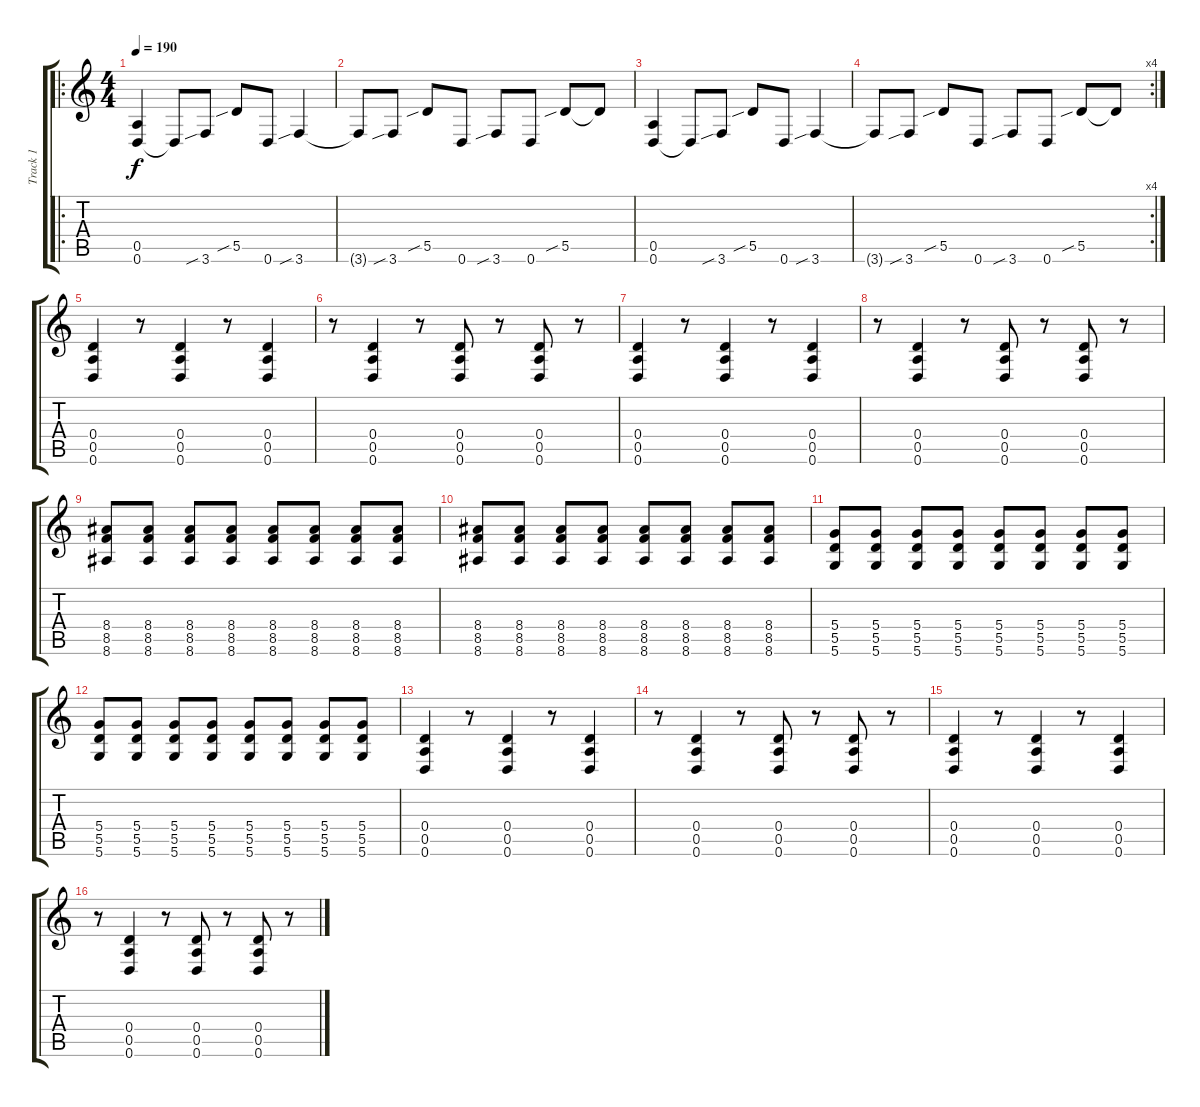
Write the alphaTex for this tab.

\track ("Track 1" "Track 1") {instrument overdrivenguitar}
\staff {score tabs}
\tuning (E4 B3 G3 D3 A2 D2) {hide}
\ro
\ts (4 4)
\tempo 190
\clef g2
\ks c
(0.5 0.6).4{dy f} 0.6{t}.8 3.6{sib}.8 5.5{sib}.8 0.6.8 3.6{sib}.4 |
3.6{t}.8 3.6{sib}.8 5.5{sib}.8 0.6.8 3.6{sib}.8 0.6.8 5.5{sib}.8 5.5{t}.8 |
(0.5 0.6).4 0.6{t}.8 3.6{sib}.8 5.5{sib}.8 0.6.8 3.6{sib}.4 |
\rc 4
3.6{t}.8 3.6{sib}.8 5.5{sib}.8 0.6.8 3.6{sib}.8 0.6.8 5.5{sib}.8 5.5{t}.8 |
(0.4 0.5 0.6).4 r.8 (0.4 0.5 0.6).4 r.8 (0.4 0.5 0.6).4 |
r.8 (0.4 0.5 0.6).4 r.8 (0.4 0.5 0.6).8 r.8 (0.4 0.5 0.6).8 r.8 |
(0.4 0.5 0.6).4 r.8 (0.4 0.5 0.6).4 r.8 (0.4 0.5 0.6).4 |
r.8 (0.4 0.5 0.6).4 r.8 (0.4 0.5 0.6).8 r.8 (0.4 0.5 0.6).8 r.8 |
(8.4 8.5 8.6).8 (8.4 8.5 8.6).8 (8.4 8.5 8.6).8 (8.4 8.5 8.6).8 (8.4 8.5 8.6).8 (8.4 8.5 8.6).8 (8.4 8.5 8.6).8 (8.4 8.5 8.6).8 |
(8.4 8.5 8.6).8 (8.4 8.5 8.6).8 (8.4 8.5 8.6).8 (8.4 8.5 8.6).8 (8.4 8.5 8.6).8 (8.4 8.5 8.6).8 (8.4 8.5 8.6).8 (8.4 8.5 8.6).8 |
(5.4 5.5 5.6).8 (5.4 5.5 5.6).8 (5.4 5.5 5.6).8 (5.4 5.5 5.6).8 (5.4 5.5 5.6).8 (5.4 5.5 5.6).8 (5.4 5.5 5.6).8 (5.4 5.5 5.6).8 |
(5.4 5.5 5.6).8 (5.4 5.5 5.6).8 (5.4 5.5 5.6).8 (5.4 5.5 5.6).8 (5.4 5.5 5.6).8 (5.4 5.5 5.6).8 (5.4 5.5 5.6).8 (5.4 5.5 5.6).8 |
(0.4 0.5 0.6).4 r.8 (0.4 0.5 0.6).4 r.8 (0.4 0.5 0.6).4 |
r.8 (0.4 0.5 0.6).4 r.8 (0.4 0.5 0.6).8 r.8 (0.4 0.5 0.6).8 r.8 |
(0.4 0.5 0.6).4 r.8 (0.4 0.5 0.6).4 r.8 (0.4 0.5 0.6).4 |
r.8 (0.4 0.5 0.6).4 r.8 (0.4 0.5 0.6).8 r.8 (0.4 0.5 0.6).8 r.8
